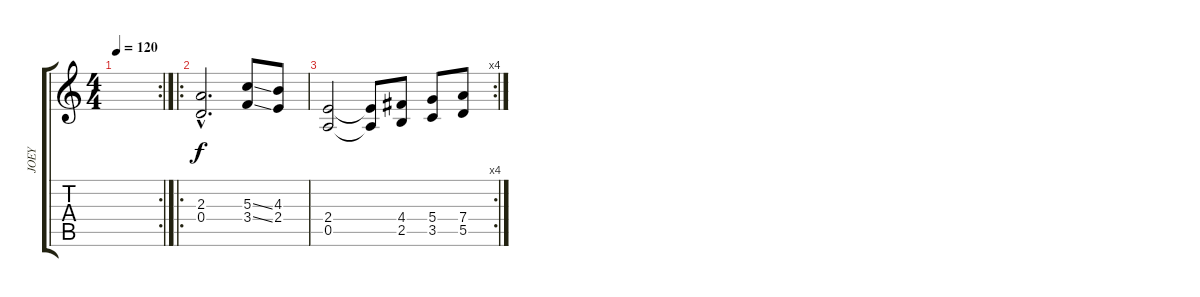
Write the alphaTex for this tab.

\track ("JOEY" "JOEY") {instrument distortionguitar}
\staff {score tabs}
\tuning (E4 B3 G3 D3 A2 E2) {hide}
\rc 2
\ts (4 4)
\tempo 120
\clef g2
\ks c
|
\ro
(2.3{hac} 0.4{hac}).2{d} (5.3{ss} 3.4{ss}).8 (4.3 2.4).8 |
\rc 4
(2.4 0.5).2 (2.4{t} 0.5{t}).8 (4.4 2.5).8 (5.4 3.5).8 (7.4 5.5).8
